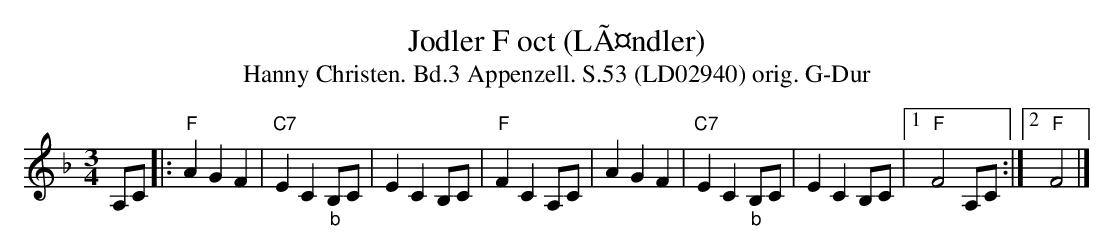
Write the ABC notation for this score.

X:1
T:Jodler F oct (LÃ¤ndler)
T:Hanny Christen. Bd.3 Appenzell. S.53 (LD02940) orig. G-Dur
M:3/4
L:1/8
K:Fmaj
A,C |: "F"A2 G2 F2 | "C7"E2 C2 "_b"B,C | E2 C2 B,C | "F"F2 C2 A,C |\
A2 G2 F2 | "C7"E2 C2 "_b"B,C | E2 C2 B,C |1 "F"F4 A,C :|2 "F"F4 |]
